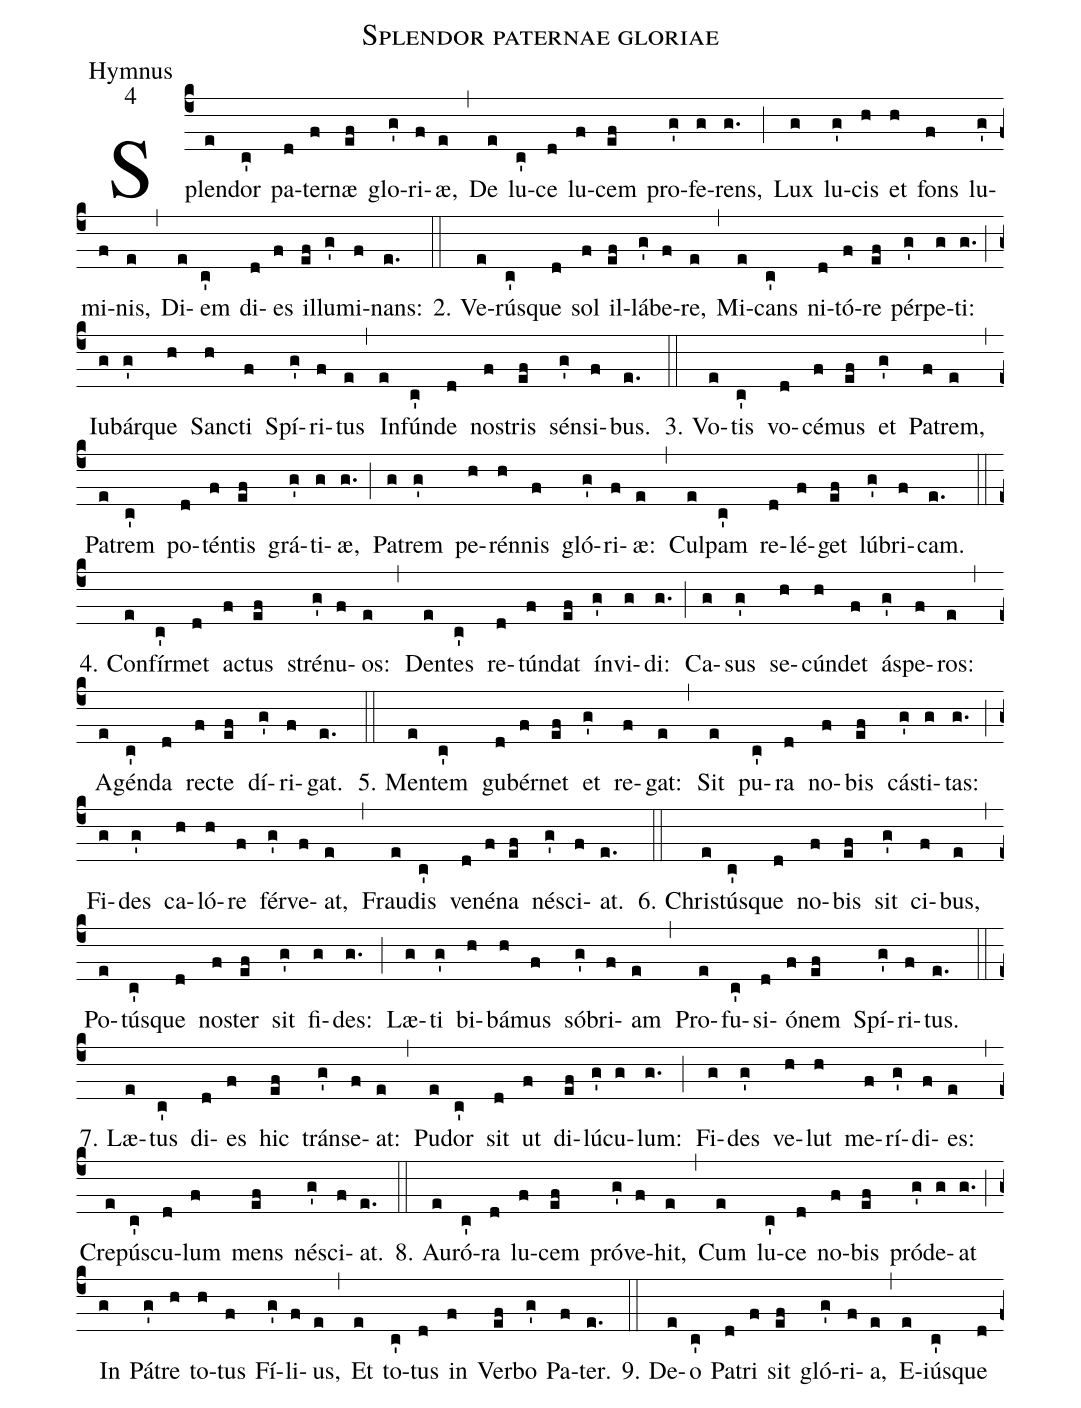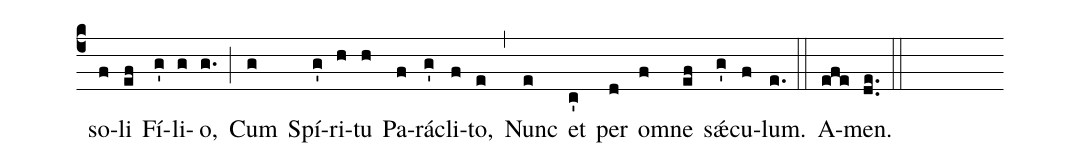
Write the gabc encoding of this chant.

name:Splendor paternae gloriae;
office-part:Hymnus;
mode:4;
%%
(c4)Splen(e)dor(c') pa(d)ter(f)næ(ef) glo(g')ri(f)æ,(e) (,)
De(e) lu(c')ce(d) lu(f)cem(ef) pro(g')fe(g)rens,(g.) (;)
Lux(g) lu(g')cis(h) et(h) fons(f) lu(g')mi(f)nis,(e) (,)
Di(e)em(c') di(d)es(f) il(ef)lu(g')mi(f)nans:(e.) (::)
2. Ve(e)rús(c')que(d) sol(f) il(ef)lá(g')be(f)re,(e) (,)
Mi(e)cans(c') ni(d)tó(f)re(ef) pér(g')pe(g)ti:(g.) (;)
Iu(g)bár(g')que(h) San(h)cti(f) Spí(g')ri(f)tus(e) (,)
In(e)fún(c')de(d) no(f)stris(ef) sén(g')si(f)bus.(e.) (::)

3. Vo(e)tis(c') vo(d)cé(f)mus(ef) et(g') Pa(f)trem,(e) (,)
Pa(e)trem(c') po(d)tén(f)tis(ef) grá(g')ti(g)æ,(g.) (;)
Pa(g)trem(g') pe(h)rén(h)nis(f) gló(g')ri(f)æ:(e) (,)
Cul(e)pam(c') re(d)lé(f)get(ef) lú(g')bri(f)cam.(e.) (::)

4. Con(e)fír(c')met(d) a(f)ctus(ef) stré(g')nu(f)os:(e) (,)
Den(e)tes(c') re(d)tún(f)dat(ef) ín(g')vi(g)di:(g.) (;)
Ca(g)sus(g') se(h)cún(h)det(f) á(g')spe(f)ros:(e) (,)
A(e)gén(c')da(d) re(f)cte(ef) dí(g')ri(f)gat.(e.) (::)

5. Men(e)tem(c') gu(d)bér(f)net(ef) et(g') re(f)gat:(e) (,)
Sit(e) pu(c')ra(d) no(f)bis(ef) cá(g')sti(g)tas:(g.) (;)
Fi(g)des(g') ca(h)ló(h)re(f) fér(g')ve(f)at,(e) (,)
Frau(e)dis(c') ve(d)né(f)na(ef) né(g')sci(f)at.(e.) (::)

6. Chri(e)stús(c')que(d) no(f)bis(ef) sit(g') ci(f)bus,(e) (,)
Po(e)tús(c')que(d) no(f)ster(ef) sit(g') fi(g)des:(g.) (;)
Læ(g)ti(g') bi(h)bá(h)mus(f) só(g')bri(f)am(e) (,)
Pro(e)fu(c')si(d)ó(f)nem(ef) Spí(g')ri(f)tus.(e.) (::)

7. Læ(e)tus(c') di(d)es(f) hic(ef) trán(g')se(f)at:(e) (,)
Pu(e)dor(c') sit(d) ut(f) di(ef)lú(g')cu(g)lum:(g.) (;)
Fi(g)des(g') ve(h)lut(h) me(f)rí(g')di(f)es:(e) (,)
Cre(e)pú(c')scu(d)lum(f) mens(ef) né(g')sci(f)at.(e.) (::)

8. Au(e)ró(c')ra(d) lu(f)cem(ef) pró(g')ve(f)hit,(e) (,)
Cum(e) lu(c')ce(d) no(f)bis(ef) pró(g')de(g)at(g.) (;)
In(g) Pá(g')tre(h) to(h)tus(f) Fí(g')li(f)us,(e) (,)
Et(e) to(c')tus(d) in(f) Ver(ef)bo(g') Pa(f)ter.(e.) (::)

9. De(e)o(c') Pa(d)tri(f) sit(ef) gló(g')ri(f)a,(e) (,)
E(e)iús(c')que(d) so(f)li(ef) Fí(g')li(g)o,(g.) (;)
Cum(g) Spí(g')ri(h)tu(h) Pa(f)rá(g')cli(f)to,(e) (,)
Nunc(e) et(c') per(d) om(f)ne(ef) sǽ(g')cu(f)lum.(e.) (::)
A(efe)men.(de..) (::)
